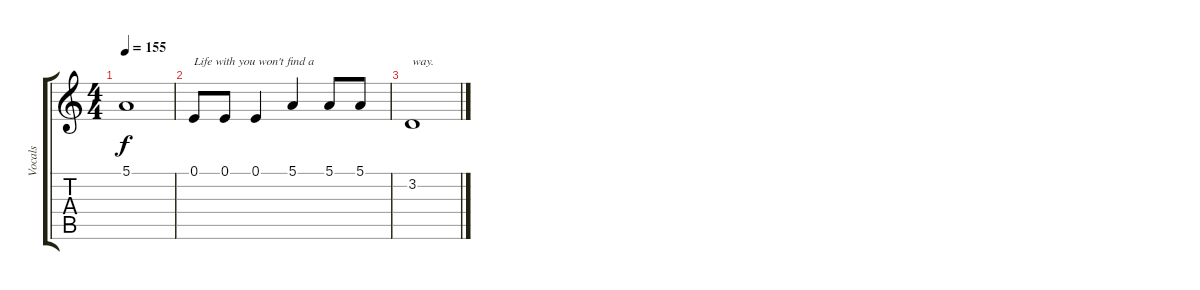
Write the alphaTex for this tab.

\track ("Vocals" "Vocals") {instrument tenorsax}
\staff {score tabs}
\tuning (E4 B3 G3 D3 A2 E2) {hide}
\ts (4 4)
\tempo 155
\clef g2
\ks c
5.1{t}.1{dy f} |
0.1.8{txt "Life with you won't find a" volume 16} 0.1.8 0.1.4 5.1.4 5.1.8 5.1.8 |
3.2.1{txt "way."}
